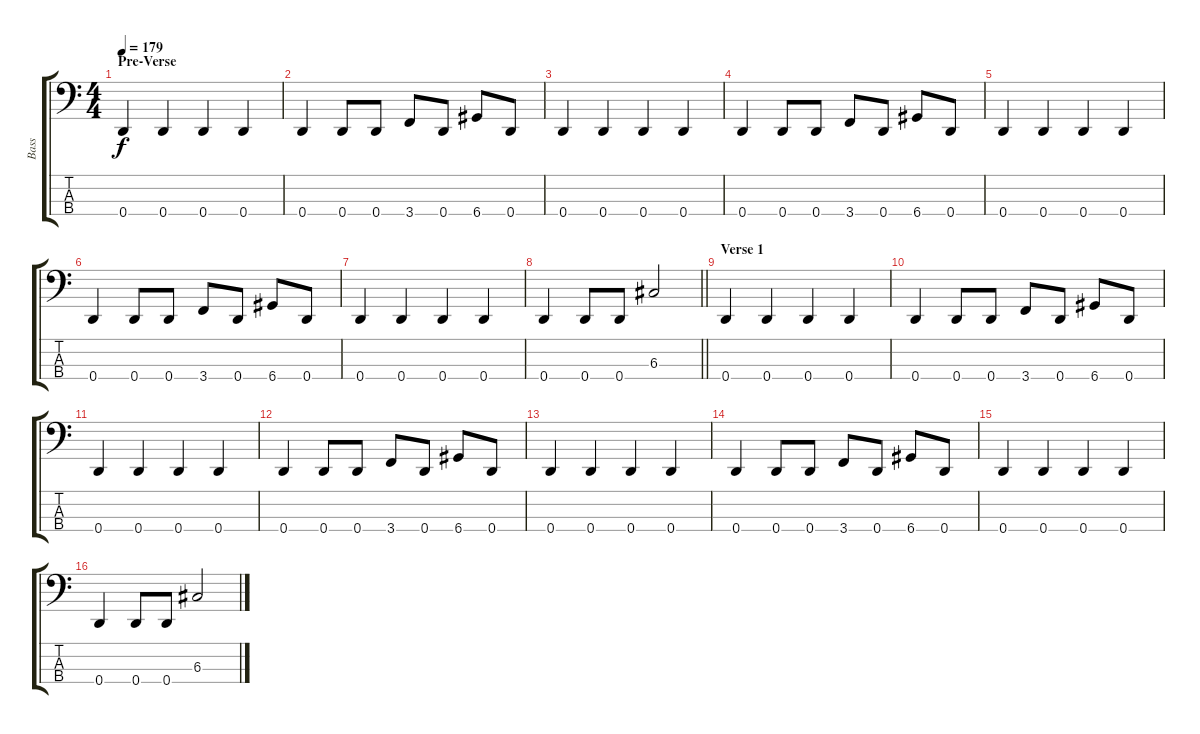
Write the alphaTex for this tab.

\track ("Bass" "Bass") {instrument electricbasspick}
\staff {score tabs}
\tuning (F2 C2 G1 D1) {hide}
\ts (4 4)
\section ("" "Pre-Verse")
\tempo 179
\clef f4
\ks c
0.4.4{dy f} 0.4.4 0.4.4 0.4.4 |
0.4.4 0.4.8 0.4.8 3.4.8 0.4.8 6.4.8 0.4.8 |
0.4.4 0.4.4 0.4.4 0.4.4 |
0.4.4 0.4.8 0.4.8 3.4.8 0.4.8 6.4.8 0.4.8 |
0.4.4 0.4.4 0.4.4 0.4.4 |
0.4.4 0.4.8 0.4.8 3.4.8 0.4.8 6.4.8 0.4.8 |
0.4.4 0.4.4 0.4.4 0.4.4 |
\barLineRight lightlight
0.4.4 0.4.8 0.4.8 6.3.2 |
\section ("" "Verse 1")
0.4.4 0.4.4 0.4.4 0.4.4 |
0.4.4 0.4.8 0.4.8 3.4.8 0.4.8 6.4.8 0.4.8 |
0.4.4 0.4.4 0.4.4 0.4.4 |
0.4.4 0.4.8 0.4.8 3.4.8 0.4.8 6.4.8 0.4.8 |
0.4.4 0.4.4 0.4.4 0.4.4 |
0.4.4 0.4.8 0.4.8 3.4.8 0.4.8 6.4.8 0.4.8 |
0.4.4 0.4.4 0.4.4 0.4.4 |
0.4.4 0.4.8 0.4.8 6.3.2
